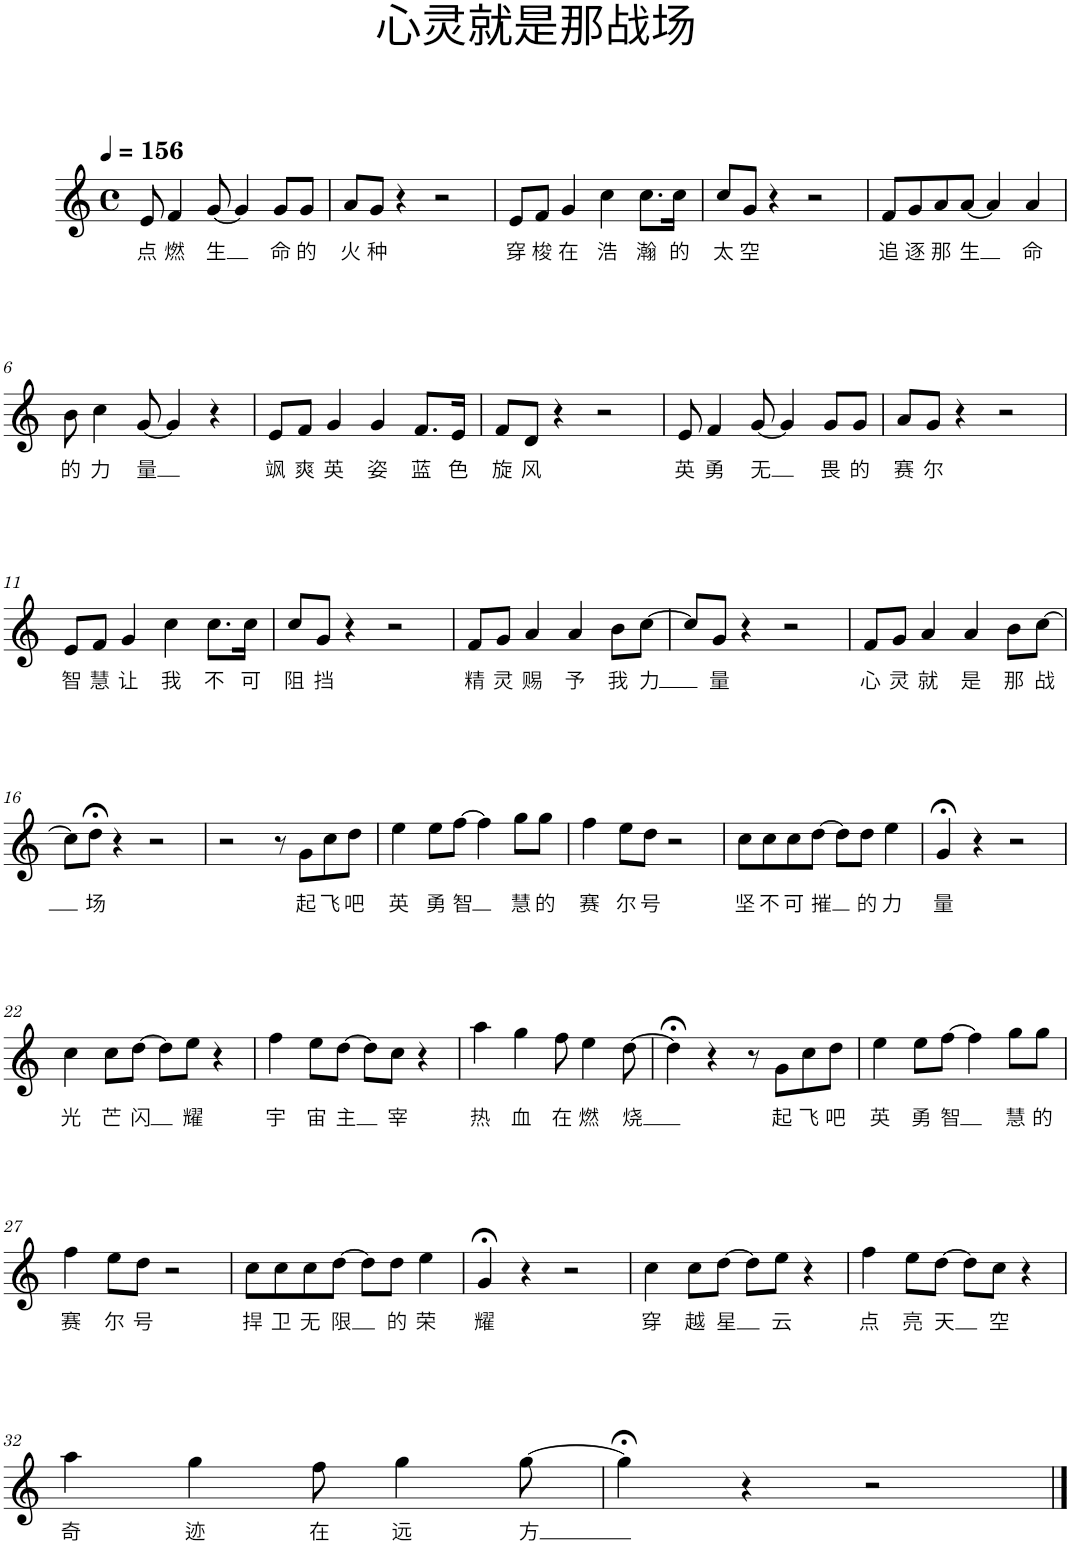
**kern	**text
*part1	*part1
*staff1	*staff1
*I"Piano	*
*I'Pno.	*
*clefG2	*
*k[]	*
*M4/4	*
*met(c)	*
*MM156	*
=1	=1
!	!LO:LY:b
8e/	点
!	!LO:LY:b
4f/	燃
!	!LO:LY:b
[8g/	生
4g/]	.
!	!LO:LY:b
8g/L	命
!	!LO:LY:b
8g/J	的
=2	=2
!	!LO:LY:b
8a/L	火
!	!LO:LY:b
8g/J	种
4r	.
2r	.
=3	=3
!	!LO:LY:b
8e/L	穿
!	!LO:LY:b
8f/J	梭
!	!LO:LY:b
4g/	在
!	!LO:LY:b
4cc\	浩
!	!LO:LY:b
8.cc\L	瀚
!	!LO:LY:b
16cc\Jk	的
=4	=4
!	!LO:LY:b
8cc/L	太
!	!LO:LY:b
8g/J	空
4r	.
2r	.
=5	=5
!	!LO:LY:b
8f/L	追
!	!LO:LY:b
8g/	逐
!	!LO:LY:b
8a/	那
!	!LO:LY:b
[8a/J	生
4a/]	.
!	!LO:LY:b
4a/	命
!!LO:LB:g=z
=6	=6
!	!LO:LY:b
8b\	的
!	!LO:LY:b
4cc\	力
!	!LO:LY:b
[8g/	量
4g/]	.
4r	.
=7	=7
!	!LO:LY:b
8e/L	飒
!	!LO:LY:b
8f/J	爽
!	!LO:LY:b
4g/	英
!	!LO:LY:b
4g/	姿
!	!LO:LY:b
8.f/L	蓝
!	!LO:LY:b
16e/Jk	色
=8	=8
!	!LO:LY:b
8f/L	旋
!	!LO:LY:b
8d/J	风
4r	.
2r	.
=9	=9
!	!LO:LY:b
8e/	英
!	!LO:LY:b
4f/	勇
!	!LO:LY:b
[8g/	无
4g/]	.
!	!LO:LY:b
8g/L	畏
!	!LO:LY:b
8g/J	的
=10	=10
!	!LO:LY:b
8a/L	赛
!	!LO:LY:b
8g/J	尔
4r	.
2r	.
!!LO:LB:g=z
=11	=11
!	!LO:LY:b
8e/L	智
!	!LO:LY:b
8f/J	慧
!	!LO:LY:b
4g/	让
!	!LO:LY:b
4cc\	我
!	!LO:LY:b
8.cc\L	不
!	!LO:LY:b
16cc\Jk	可
=12	=12
!	!LO:LY:b
8cc/L	阻
!	!LO:LY:b
8g/J	挡
4r	.
2r	.
=13	=13
!	!LO:LY:b
8f/L	精
!	!LO:LY:b
8g/J	灵
!	!LO:LY:b
4a/	赐
!	!LO:LY:b
4a/	予
!	!LO:LY:b
8b\L	我
!	!LO:LY:b
[8cc\J	力
=14	=14
8cc/L]	.
!	!LO:LY:b
8g/J	量
4r	.
2r	.
=15	=15
!	!LO:LY:b
8f/L	心
!	!LO:LY:b
8g/J	灵
!	!LO:LY:b
4a/	就
!	!LO:LY:b
4a/	是
!	!LO:LY:b
8b\L	那
!	!LO:LY:b
[8cc\J	战
!!LO:LB:g=z
=16	=16
8cc\L]	.
!	!LO:LY:b
8dd;<\J	场
4r	.
2r	.
=17	=17
2r	.
8r	.
!	!LO:LY:b
8g\L	起
!	!LO:LY:b
8cc\	飞
!	!LO:LY:b
8dd\J	吧
=18	=18
!	!LO:LY:b
4ee\	英
!	!LO:LY:b
8ee\L	勇
!	!LO:LY:b
[8ff\J	智
4ff\]	.
!	!LO:LY:b
8gg\L	慧
!	!LO:LY:b
8gg\J	的
=19	=19
!	!LO:LY:b
4ff\	赛
!	!LO:LY:b
8ee\L	尔
!	!LO:LY:b
8dd\J	号
2r	.
=20	=20
!	!LO:LY:b
8cc\L	坚
!	!LO:LY:b
8cc\	不
!	!LO:LY:b
8cc\	可
!	!LO:LY:b
[8dd\J	摧
8dd\L]	.
!	!LO:LY:b
8dd\J	的
!	!LO:LY:b
4ee\	力
=21	=21
!	!LO:LY:b
4g;</	量
4r	.
2r	.
!!LO:LB:g=z
=22	=22
!	!LO:LY:b
4cc\	光
!	!LO:LY:b
8cc\L	芒
!	!LO:LY:b
[8dd\J	闪
8dd\L]	.
!	!LO:LY:b
8ee\J	耀
4r	.
=23	=23
!	!LO:LY:b
4ff\	宇
!	!LO:LY:b
8ee\L	宙
!	!LO:LY:b
[8dd\J	主
8dd\L]	.
!	!LO:LY:b
8cc\J	宰
4r	.
=24	=24
!	!LO:LY:b
4aa\	热
!	!LO:LY:b
4gg\	血
!	!LO:LY:b
8ff\	在
!	!LO:LY:b
4ee\	燃
!	!LO:LY:b
[8dd\	烧
=25	=25
4dd;<\]	.
4r	.
8r	.
!	!LO:LY:b
8g\L	起
!	!LO:LY:b
8cc\	飞
!	!LO:LY:b
8dd\J	吧
=26	=26
!	!LO:LY:b
4ee\	英
!	!LO:LY:b
8ee\L	勇
!	!LO:LY:b
[8ff\J	智
4ff\]	.
!	!LO:LY:b
8gg\L	慧
!	!LO:LY:b
8gg\J	的
!!LO:LB:g=z
=27	=27
!	!LO:LY:b
4ff\	赛
!	!LO:LY:b
8ee\L	尔
!	!LO:LY:b
8dd\J	号
2r	.
=28	=28
!	!LO:LY:b
8cc\L	捍
!	!LO:LY:b
8cc\	卫
!	!LO:LY:b
8cc\	无
!	!LO:LY:b
[8dd\J	限
8dd\L]	.
!	!LO:LY:b
8dd\J	的
!	!LO:LY:b
4ee\	荣
=29	=29
!	!LO:LY:b
4g;</	耀
4r	.
2r	.
=30	=30
!	!LO:LY:b
4cc\	穿
!	!LO:LY:b
8cc\L	越
!	!LO:LY:b
[8dd\J	星
8dd\L]	.
!	!LO:LY:b
8ee\J	云
4r	.
=31	=31
!	!LO:LY:b
4ff\	点
!	!LO:LY:b
8ee\L	亮
!	!LO:LY:b
[8dd\J	天
8dd\L]	.
!	!LO:LY:b
8cc\J	空
4r	.
!!LO:LB:g=z
=32	=32
!	!LO:LY:b
4aa\	奇
!	!LO:LY:b
4gg\	迹
!	!LO:LY:b
8ff\	在
!	!LO:LY:b
4gg\	远
!	!LO:LY:b
[8gg\	方
=33	=33
4gg;<\]	.
4r	.
2r	.
==	==
*-	*-
